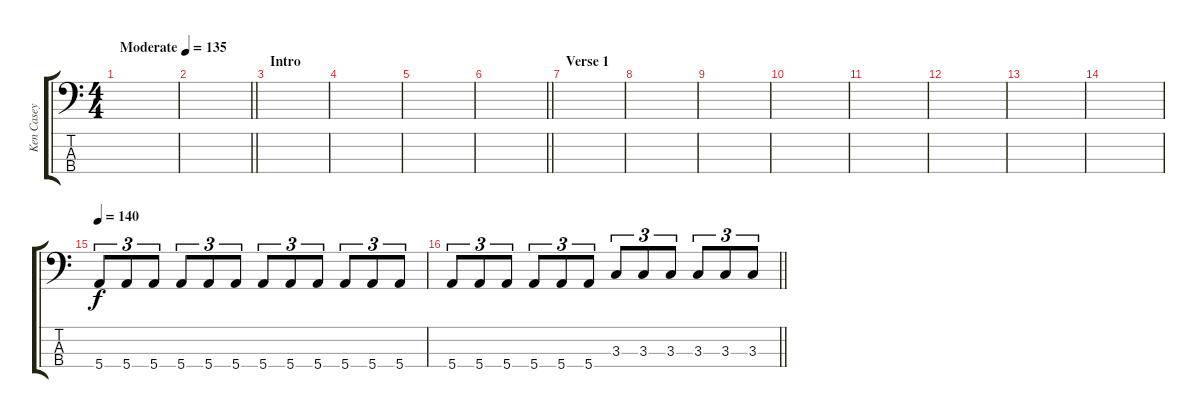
\track ("Ken Casey (Bass Guitar)" "Ken Casey ") {instrument electricbasspick}
\staff {score tabs}
\tuning (G2 D2 A1 E1) {hide}
\ts (4 4)
\tempo (135 "Moderate")
\clef f4
\ks c
|
\barLineRight lightlight
|
\section ("" "Intro")
|
|
|
\barLineRight lightlight
|
\section ("" "Verse 1")
|
|
|
|
|
|
|
|
\tempo 140
5.4.8{tu (3 2)} 5.4.8{tu (3 2)} 5.4.8{tu (3 2)} 5.4.8{tu (3 2)} 5.4.8{tu (3 2)} 5.4.8{tu (3 2)} 5.4.8{tu (3 2)} 5.4.8{tu (3 2)} 5.4.8{tu (3 2)} 5.4.8{tu (3 2)} 5.4.8{tu (3 2)} 5.4.8{tu (3 2)} |
\barLineRight lightlight
5.4.8{tu (3 2)} 5.4.8{tu (3 2)} 5.4.8{tu (3 2)} 5.4.8{tu (3 2)} 5.4.8{tu (3 2)} 5.4.8{tu (3 2)} 3.3.8{tu (3 2)} 3.3.8{tu (3 2)} 3.3.8{tu (3 2)} 3.3.8{tu (3 2)} 3.3.8{tu (3 2)} 3.3.8{tu (3 2)}
